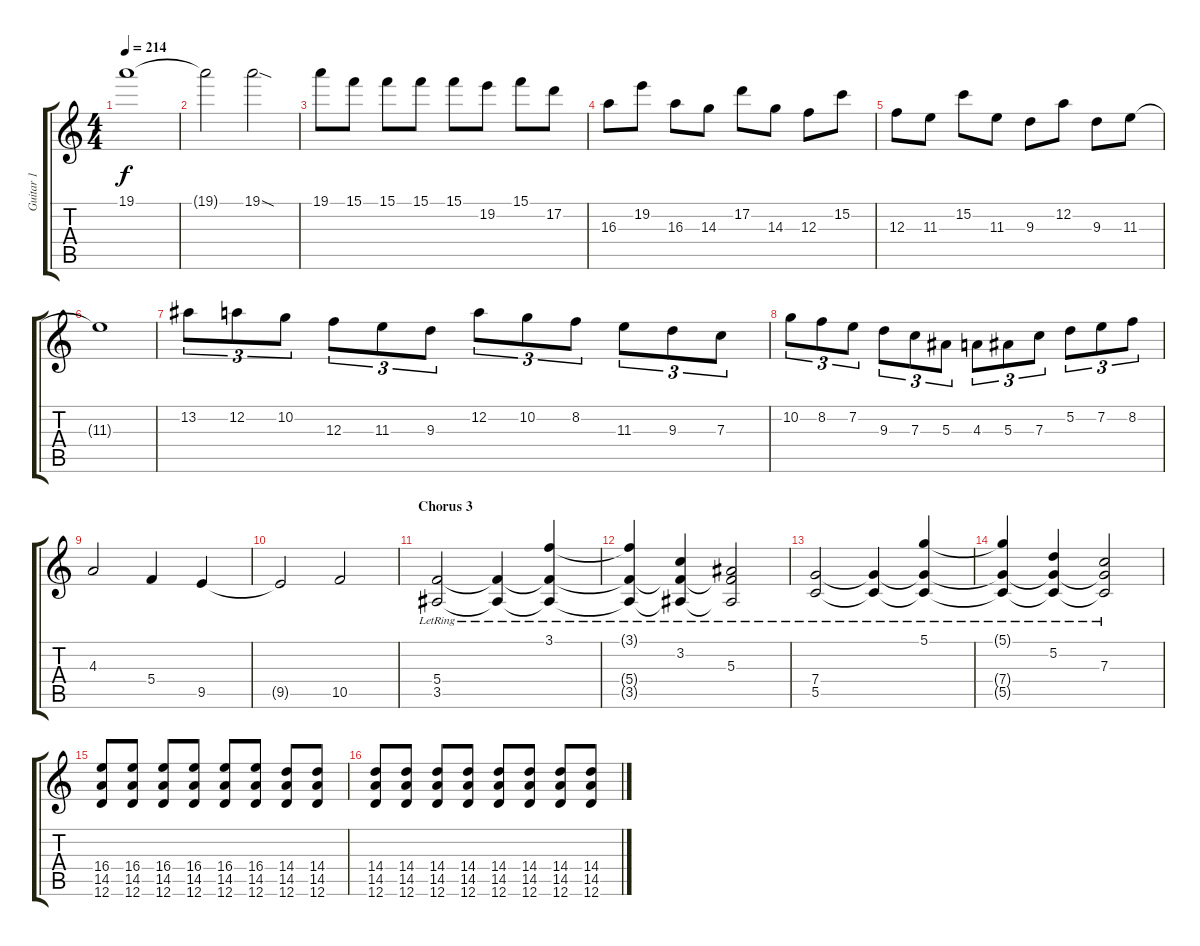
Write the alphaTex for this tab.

\track ("Guitar 1" "Guitar 1") {instrument distortionguitar}
\staff {score tabs}
\tuning (D4 A3 F3 C3 G2 D2) {hide}
\ts (4 4)
\tempo 214
\clef g2
\ks c
19.1.1{dy f} |
19.1{t}.2 19.1{sod}.2 |
19.1.8 15.1.8 15.1.8 15.1.8 15.1.8 19.2.8 15.1.8 17.2.8 |
16.3.8 19.2.8 16.3.8 14.3.8 17.2.8 14.3.8 12.3.8 15.2.8 |
12.3.8 11.3.8 15.2.8 11.3.8 9.3.8 12.2.8 9.3.8 11.3.8 |
11.3{t}.1 |
13.2.8{tu (3 2)} 12.2.8{tu (3 2)} 10.2.8{tu (3 2)} 12.3.8{tu (3 2)} 11.3.8{tu (3 2)} 9.3.8{tu (3 2)} 12.2.8{tu (3 2)} 10.2.8{tu (3 2)} 8.2.8{tu (3 2)} 11.3.8{tu (3 2)} 9.3.8{tu (3 2)} 7.3.8{tu (3 2)} |
10.2.8{tu (3 2)} 8.2.8{tu (3 2)} 7.2.8{tu (3 2)} 9.3.8{tu (3 2)} 7.3.8{tu (3 2)} 5.3.8{tu (3 2)} 4.3.8{tu (3 2)} 5.3.8{tu (3 2)} 7.3.8{tu (3 2)} 5.2.8{tu (3 2)} 7.2.8{tu (3 2)} 8.2.8{tu (3 2)} |
4.3.2 5.4.4 9.5.4 |
9.5{t}.2 10.5.2 |
\section ("" "Chorus 3")
(5.4{lr} 3.5{lr}).2 (5.4{lr t} 3.5{lr t}).4 (3.1{lr} 5.4{lr t} 3.5{lr t}).4 |
(3.1{lr t} 5.4{lr t} 3.5{lr t}).4 (3.2{lr} 5.4{lr t} 3.5{lr t}).4 (5.3 5.4{lr t} 3.5{lr t}).2 |
(7.4{lr} 5.5{lr}).2 (7.4{lr t} 5.5{lr t}).4 (5.1{lr} 7.4{lr t} 5.5{lr t}).4 |
(5.1{lr t} 7.4{lr t} 5.5{lr t}).4 (5.2{lr} 7.4{lr t} 5.5{lr t}).4 (7.3 7.4{lr t} 5.5{lr t}).2 |
(16.4 14.5 12.6).8 (16.4 14.5 12.6).8 (16.4 14.5 12.6).8 (16.4 14.5 12.6).8 (16.4 14.5 12.6).8 (16.4 14.5 12.6).8 (14.4 14.5 12.6).8 (14.4 14.5 12.6).8 |
(14.4 14.5 12.6).8 (14.4 14.5 12.6).8 (14.4 14.5 12.6).8 (14.4 14.5 12.6).8 (14.4 14.5 12.6).8 (14.4 14.5 12.6).8 (14.4 14.5 12.6).8 (14.4 14.5 12.6).8
